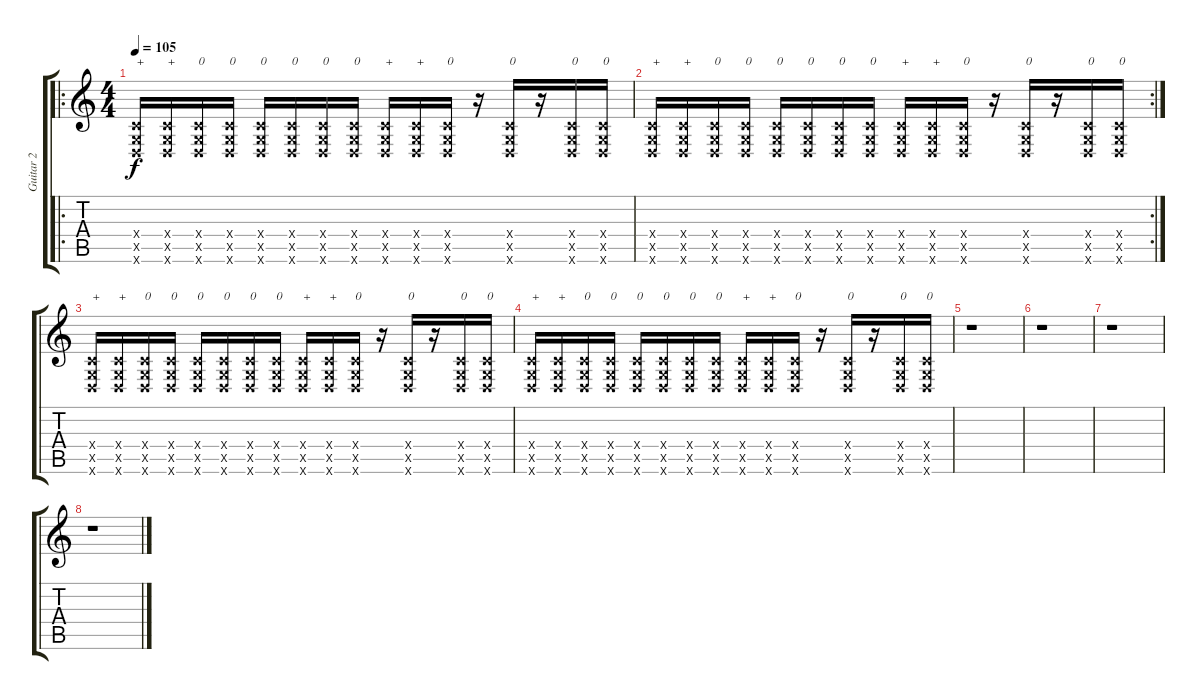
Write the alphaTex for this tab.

\track ("Guitar 2" "Guitar 2") {instrument overdrivenguitar}
\staff {score tabs}
\tuning (Eb4 Bb3 Gb3 Db3 Ab2 Eb2) {hide}
\ro
\ts (4 4)
\tempo 105
\clef g2
\ks c
(-1.4{x} -1.5{x} -1.6{x}).16{txt "+" dy f instrument overdrivenguitar} (-1.4{x} -1.5{x} -1.6{x}).16{txt "+"} (-1.4{x} -1.5{x} -1.6{x}).16{txt "0"} (-1.4{x} -1.5{x} -1.6{x}).16{txt "0"} (-1.4{x} -1.5{x} -1.6{x}).16{txt "0"} (-1.4{x} -1.5{x} -1.6{x}).16{txt "0"} (-1.4{x} -1.5{x} -1.6{x}).16{txt "0"} (-1.4{x} -1.5{x} -1.6{x}).16{txt "0"} (-1.4{x} -1.5{x} -1.6{x}).16{txt "+"} (-1.4{x} -1.5{x} -1.6{x}).16{txt "+"} (-1.4{x} -1.5{x} -1.6{x}).16{txt "0"} r.16 (-1.4{x} -1.5{x} -1.6{x}).16{txt "0"} r.16 (-1.4{x} -1.5{x} -1.6{x}).16{txt "0"} (-1.4{x} -1.5{x} -1.6{x}).16{txt "0"} |
\rc 2
(-1.4{x} -1.5{x} -1.6{x}).16{txt "+"} (-1.4{x} -1.5{x} -1.6{x}).16{txt "+"} (-1.4{x} -1.5{x} -1.6{x}).16{txt "0"} (-1.4{x} -1.5{x} -1.6{x}).16{txt "0"} (-1.4{x} -1.5{x} -1.6{x}).16{txt "0"} (-1.4{x} -1.5{x} -1.6{x}).16{txt "0"} (-1.4{x} -1.5{x} -1.6{x}).16{txt "0"} (-1.4{x} -1.5{x} -1.6{x}).16{txt "0"} (-1.4{x} -1.5{x} -1.6{x}).16{txt "+"} (-1.4{x} -1.5{x} -1.6{x}).16{txt "+"} (-1.4{x} -1.5{x} -1.6{x}).16{txt "0"} r.16 (-1.4{x} -1.5{x} -1.6{x}).16{txt "0"} r.16 (-1.4{x} -1.5{x} -1.6{x}).16{txt "0"} (-1.4{x} -1.5{x} -1.6{x}).16{txt "0"} |
(-1.4{x} -1.5{x} -1.6{x}).16{txt "+"} (-1.4{x} -1.5{x} -1.6{x}).16{txt "+"} (-1.4{x} -1.5{x} -1.6{x}).16{txt "0"} (-1.4{x} -1.5{x} -1.6{x}).16{txt "0"} (-1.4{x} -1.5{x} -1.6{x}).16{txt "0"} (-1.4{x} -1.5{x} -1.6{x}).16{txt "0"} (-1.4{x} -1.5{x} -1.6{x}).16{txt "0"} (-1.4{x} -1.5{x} -1.6{x}).16{txt "0"} (-1.4{x} -1.5{x} -1.6{x}).16{txt "+"} (-1.4{x} -1.5{x} -1.6{x}).16{txt "+"} (-1.4{x} -1.5{x} -1.6{x}).16{txt "0"} r.16 (-1.4{x} -1.5{x} -1.6{x}).16{txt "0"} r.16 (-1.4{x} -1.5{x} -1.6{x}).16{txt "0"} (-1.4{x} -1.5{x} -1.6{x}).16{txt "0"} |
(-1.4{x} -1.5{x} -1.6{x}).16{txt "+"} (-1.4{x} -1.5{x} -1.6{x}).16{txt "+"} (-1.4{x} -1.5{x} -1.6{x}).16{txt "0"} (-1.4{x} -1.5{x} -1.6{x}).16{txt "0"} (-1.4{x} -1.5{x} -1.6{x}).16{txt "0"} (-1.4{x} -1.5{x} -1.6{x}).16{txt "0"} (-1.4{x} -1.5{x} -1.6{x}).16{txt "0"} (-1.4{x} -1.5{x} -1.6{x}).16{txt "0"} (-1.4{x} -1.5{x} -1.6{x}).16{txt "+"} (-1.4{x} -1.5{x} -1.6{x}).16{txt "+"} (-1.4{x} -1.5{x} -1.6{x}).16{txt "0"} r.16 (-1.4{x} -1.5{x} -1.6{x}).16{txt "0"} r.16 (-1.4{x} -1.5{x} -1.6{x}).16{txt "0"} (-1.4{x} -1.5{x} -1.6{x}).16{txt "0"} |
r.1 |
r.1 |
r.1 |
r.1
